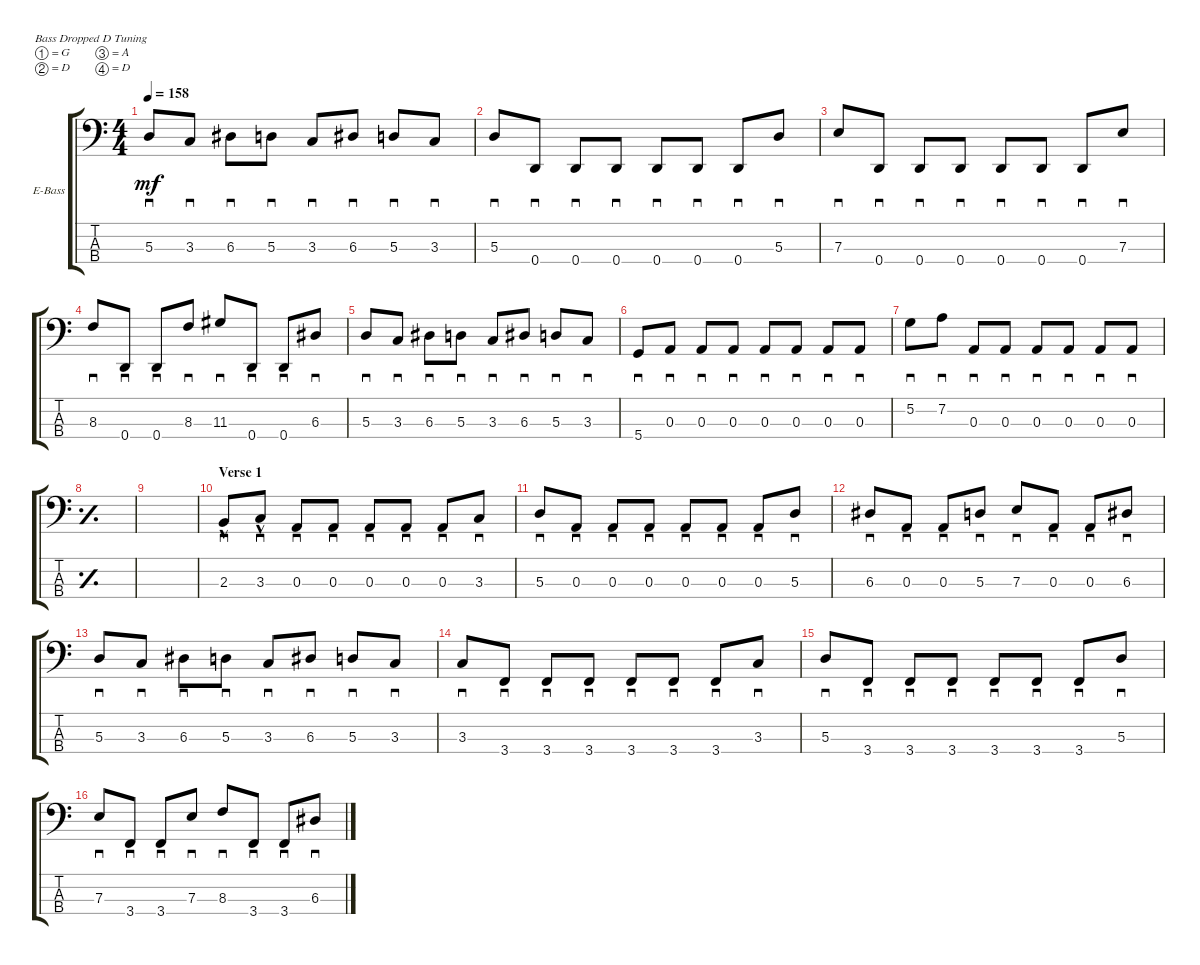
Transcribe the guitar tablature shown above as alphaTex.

\defaultSystemsLayout 4
\bracketExtendMode groupsimilarinstruments
\firstSystemTrackNameOrientation horizontal
\otherSystemsTrackNameOrientation horizontal
\track ("Bass" "E-Bass") {instrument electricbassfinger}
\staff {score tabs}
\tuning (G2 D2 A1 D1)
\ts (4 4)
\tempo 158
\clef f4
\ks c
5.3.8{sd dy mf} 3.3.8{sd} 6.3.8{sd} 5.3.8{sd} 3.3.8{sd} 6.3.8{sd} 5.3.8{sd} 3.3.8{sd} |
5.3.8{sd} 0.4.8{sd} 0.4.8{sd} 0.4.8{sd} 0.4.8{sd} 0.4.8{sd} 0.4.8{sd} 5.3.8{sd} |
7.3.8{sd} 0.4.8{sd} 0.4.8{sd} 0.4.8{sd} 0.4.8{sd} 0.4.8{sd} 0.4.8{sd} 7.3.8{sd} |
8.3.8{sd} 0.4.8{sd} 0.4.8{sd} 8.3.8{sd} 11.3.8{sd} 0.4.8{sd} 0.4.8{sd} 6.3.8{sd} |
5.3.8{sd} 3.3.8{sd} 6.3.8{sd} 5.3.8{sd} 3.3.8{sd} 6.3.8{sd} 5.3.8{sd} 3.3.8{sd} |
5.4.8{sd} 0.3.8{sd} 0.3.8{sd} 0.3.8{sd} 0.3.8{sd} 0.3.8{sd} 0.3.8{sd} 0.3.8{sd} |
5.2.8{sd} 7.2.8{sd} 0.3.8{sd} 0.3.8{sd} 0.3.8{sd} 0.3.8{sd} 0.3.8{sd} 0.3.8{sd} |
\simile simple
|
|
\section ("" "Verse 1")
\simile none
2.3{hac}.8{sd} 3.3{hac}.8{sd} 0.3.8{sd} 0.3.8{sd} 0.3.8{sd} 0.3.8{sd} 0.3.8{sd} 3.3.8{sd} |
5.3.8{sd} 0.3.8{sd} 0.3.8{sd} 0.3.8{sd} 0.3.8{sd} 0.3.8{sd} 0.3.8{sd} 5.3.8{sd} |
6.3.8{sd} 0.3.8{sd} 0.3.8{sd} 5.3.8{sd} 7.3.8{sd} 0.3.8{sd} 0.3.8{sd} 6.3.8{sd} |
5.3.8{sd} 3.3.8{sd} 6.3.8{sd} 5.3.8{sd} 3.3.8{sd} 6.3.8{sd} 5.3.8{sd} 3.3.8{sd} |
3.3.8{sd} 3.4.8{sd} 3.4.8{sd} 3.4.8{sd} 3.4.8{sd} 3.4.8{sd} 3.4.8{sd} 3.3.8{sd} |
5.3.8{sd} 3.4.8{sd} 3.4.8{sd} 3.4.8{sd} 3.4.8{sd} 3.4.8{sd} 3.4.8{sd} 5.3.8{sd} |
7.3.8{sd} 3.4.8{sd} 3.4.8{sd} 7.3.8{sd} 8.3.8{sd} 3.4.8{sd} 3.4.8{sd} 6.3.8{sd}
